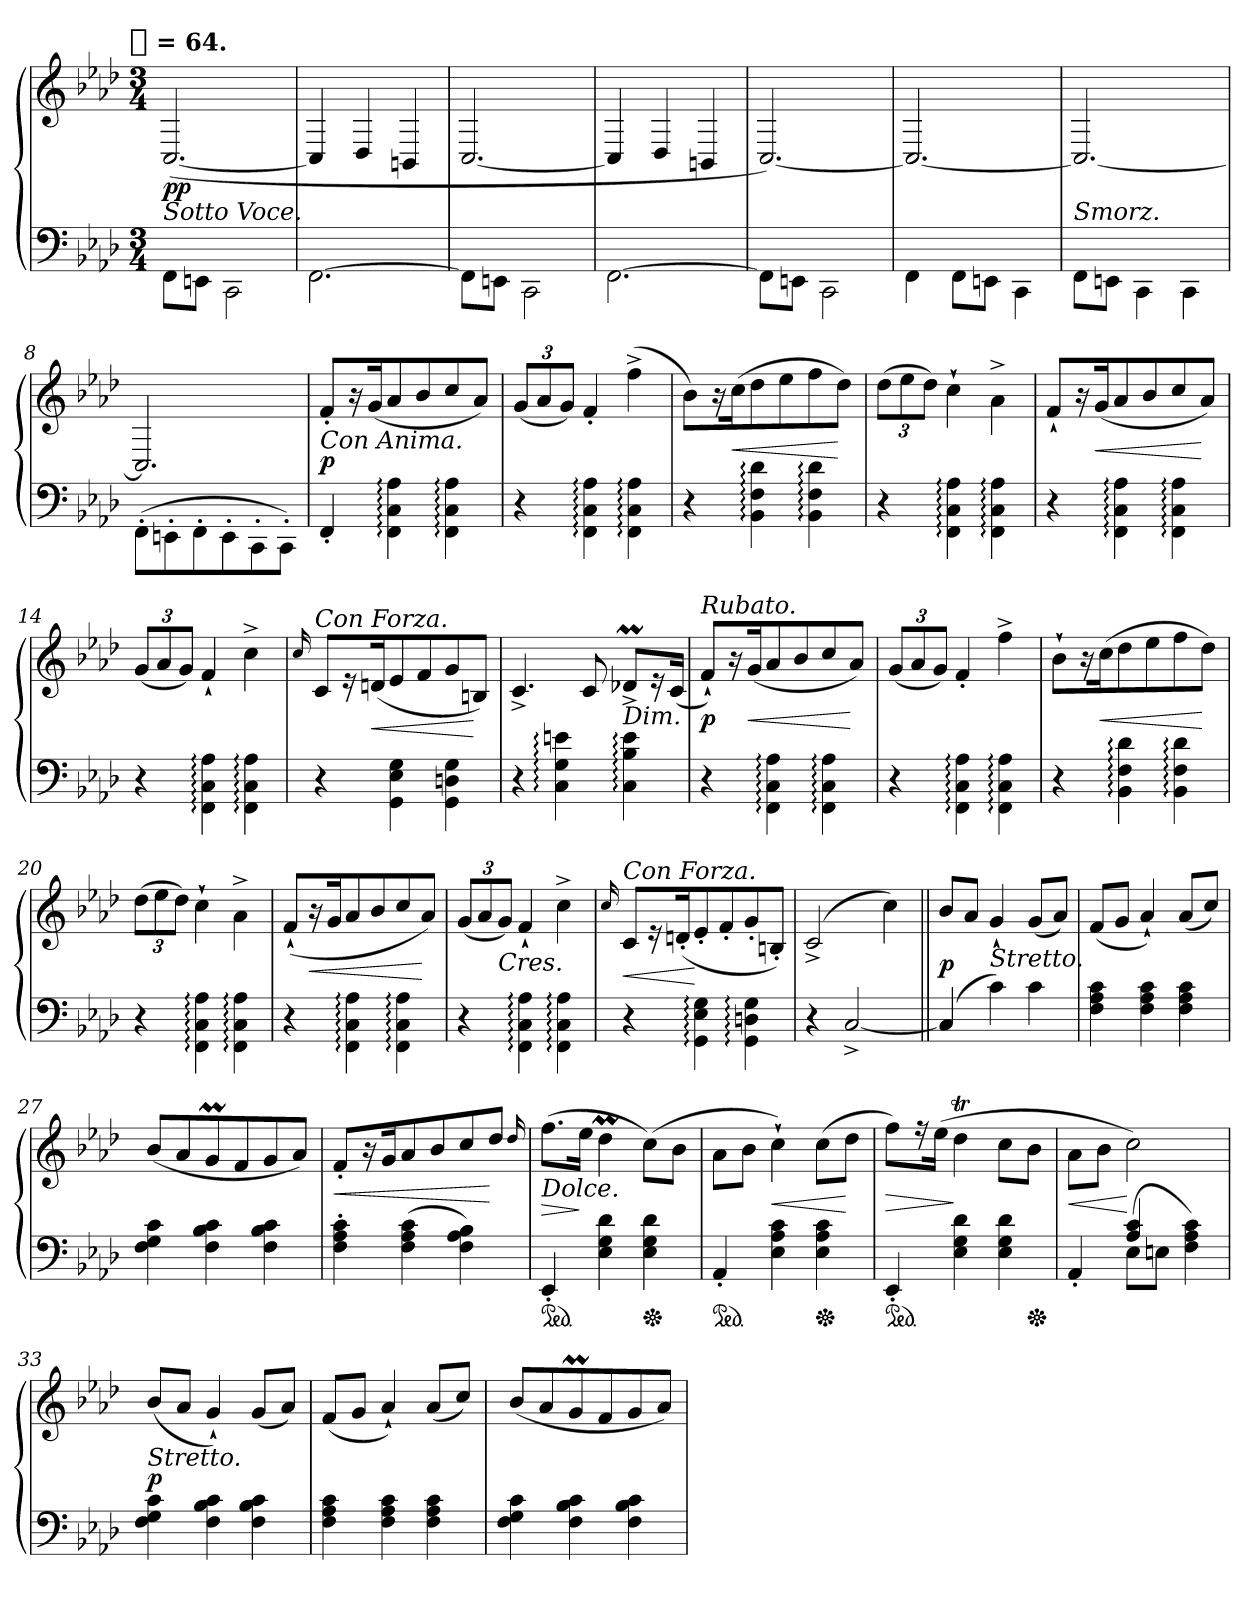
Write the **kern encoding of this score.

**kern	**kern	**dynam
*part1	*part1	*part1
*staff2	*staff1	*staff1/2
*clefF4	*clefG2	*
*k[b-e-a-d-]	*k[b-e-a-d-]	*
*f:	*f:	*
!!LO:TX:omd:t=[half] = 64.
*M3/4	*M3/4	*
*MM128	*MM128	*
=1	=1	=1
!	!LO:TX:b:i:t=Sotto Voce.	!
!	!	!LO:DY:b
8FF\L	(>[2.C/	pp
8EEn\J	.	.
2CC\	.	.
=2	=2	=2
[2.FF\	4C/]	.
.	4D-/	.
.	4BBn/	.
=3	=3	=3
8FF\L]	[2.C/	.
8EEn\J	.	.
2CC\	.	.
=4	=4	=4
[2.FF\	4C/]	.
.	4D-/	.
.	4BBn/	.
=5	=5	=5
8FF\L]	[>2.C/)	.
8EEn\J	.	.
2CC\	.	.
=6	=6	=6
4FF\	2.C/_>	.
8FF\L	.	.
8EEn\J	.	.
4CC\	.	.
=7	=7	=7
!LO:TX:a:i:t=Smorz.	!	!
8FF\L	2.C/_	.
8EEn\J	.	.
4CC\	.	.
4CC\	.	.
=8	=8	=8
(8FF'\L	2.C/]	.
8EEn'\	.	.
8FF'\	.	.
8EE'\	.	.
8CC'\	.	.
8CC'\J)	.	.
=9	=9	=9
!	!LO:TX:b:i:t=Con Anima.	!
4FF'	8f'L	p
.	16r	.
.	(16gK	.
4FF:\ 4C:\ 4A-:\	8a-	.
.	8b-	.
4FF:\ 4C:\ 4A-:\	8cc	.
.	8a-J)	.
=10	=10	=10
4r	(12gL	.
.	12a-	.
.	12gJ)	.
4FF:\ 4C:\ 4A-:\	4f'	.
4FF:\ 4C:\ 4A-:\	(4ff^	.
=11	=11	=11
4r	8b-L)	.
.	16r	.
.	(16ccK	<
4BB-:\ 4F:\ 4d-:\	8dd-	.
.	8ee-	.
4BB-: 4F: 4d-:	8ff	.
.	8dd-J)	[
=12	=12	=12
4r	(12dd-L	.
.	12ee-	.
.	12dd-J)	.
4FF:\ 4C:\ 4A-:\	4cc`	.
4FF:\ 4C:\ 4A-:\	4a-^>\	.
=13	=13	=13
4r	8f`L	.
.	16r	.
.	(<16gK	<
4FF:\ 4C:\ 4A-:\	8a-	.
.	8b-	.
4FF:\ 4C:\ 4A-:\	8cc	.
.	8a-J)	[
=14	=14	=14
4r	(12gL	.
.	12a-	.
.	12gJ)	.
4FF:\ 4C:\ 4A-:\	4f`	.
4FF:\ 4C:\ 4A-:\	4cc^	.
=15	=15	=15
.	16qqcc/	.
!	!LO:TX:a:i:t=Con Forza.	!
4r	8cL	.
.	16r	.
.	(16dnK	<
4GG\ 4E-\ 4G\	8e-	.
.	8f	.
4GG\ 4Dn\ 4G\	8g	.
.	8BnJ)	[
=16	=16	=16
4r	4.c^>	.
4C: 4G: 4en:	.	.
.	8c	.
!	!LO:TX:c:i:t=Dim.	!
4C: 4B-: 4e:	8d-XM^>L	.
.	16r	.
.	(16cJk	.
=17	=17	=17
!	!LO:TX:a:i:t=Rubato.	!
4r	8f`L)	p
.	16r	.
.	(<16gK	<
4FF:\ 4C:\ 4A-:\	8a-	.
.	8b-	.
4FF:\ 4C:\ 4A-:\	8cc	.
.	8a-J)	[
=18	=18	=18
4r	(12gL	.
.	12a-	.
.	12gJ)	.
4FF:\ 4C:\ 4A-:\	4f'	.
4FF:\ 4C:\ 4A-:\	4ff^	.
=19	=19	=19
4r	8b-`L	.
.	16r	.
.	(16ccK	<
4BB-: 4F: 4d-:	8dd-	.
.	8ee-	.
4BB-: 4F: 4d-:	8ff	.
.	8dd-J)	[
=20	=20	=20
4r	(>12dd-L	.
.	12ee-	.
.	12dd-J)	.
4FF:\ 4C:\ 4A-:\	4cc`	.
4FF:\ 4C:\ 4A-:\	4a-^\	.
=21	=21	=21
4r	(8f`L	.
.	16r	<
.	16gK	.
4FF:\ 4C:\ 4A-:\	8a-	.
.	8b-	.
4FF:\ 4C:\ 4A-:\	8cc	.
.	8a-J)	[
=22	=22	=22
4r	(12gL	.
.	12a-	.
!	!LO:TX:c:i:t=Cres.	!
.	12gJ)	.
4FF:\ 4C:\ 4A-:\	4f`	.
4FF:\ 4C:\ 4A-:\	4cc^	.
=23	=23	=23
.	16qqcc/	.
!	!LO:TX:a:i:t=Con Forza.	!
4r	8cL	<
.	16r	.
.	(<16dn'K	.
4GG:\ 4E-:\ 4G:\	8e-'	[
.	8f'	.
4GG:\ 4Dn:\ 4G:\	8g'	.
.	8Bn'J)	.
=24	=24	=24
4r	(2c^	.
[2C^	.	.
.	4cc)	.
=25||	=25||	=25||
(>4C]	8b-L	p
.	8a-J	.
!	!LO:TX:b:i:t=Stretto.	!
4c)	4g`	.
4c	(8gL	.
.	8a-J)	.
=26	=26	=26
4F 4A- 4c	(<8fL	.
.	8gJ	.
4F 4A- 4c	4a-`)	.
4F 4A- 4c	(8a-/L	.
.	8ccJ)	.
=27	=27	=27
4F 4G 4c	(8b-L	.
.	8a-	.
4F 4B- 4c	8gm	.
.	8f	.
4F 4B- 4c	8g	.
.	8a-J)	.
=28	=28	=28
4F' 4A-' 4c'	8f'L	<
.	16r	.
.	16gK	.
(4F 4A- 4c	8a-	.
.	8b-	.
4F 4A- 4B-)	8cc	.
.	8dd-J	[
.	16qqdd-/	.
=29	=29	=29
!	!LO:TX:b:i:t=Dolce.	!
*ped	*	*
4EE-'	(8.ffL	>
.	16ee-Jk	]
4E- 4G 4d-	4dd-M	.
*Xped	*	*
4E- 4G 4d-	(8ccL)	.
.	8b-J	.
=30	=30	=30
*ped	*	*
4AA-'	8a-\L	.
.	8b-J	.
4E- 4A- 4c	4cc`)	<
*Xped	*	*
4E- 4A- 4c	(8ccL	.
.	8dd-J	[
=31	=31	=31
*ped	*	*
4EE-'	8ffL)	>
.	16r	.
.	(16ee-Jk	.
4E- 4G 4d-	4dd-T	]
4E- 4G 4d-	8ccL	.
*Xped	*	*
.	8b-J	.
=32	=32	=32
*^	*	*
4ryy	4AA-'/	8a-\L	<
.	.	8b-J	.
(<8E-\L	4A-/ 4c/	2cc)	[
8EnJ	.	.	.
4F\ 4A-\ 4c\)	4ryy	.	.
=33	=33	=33	=33
!	!	!LO:TX:b:i:t=Stretto.	!
*v	*v	*	*
4F 4G 4c	(<8b-L	p
.	8a-J	.
4F 4B- 4c	4g`)	.
4F 4B- 4c	(8gL	.
.	8a-J)	.
=34	=34	=34
4F 4A- 4c	(8fL	.
.	8gJ	.
4F 4A- 4c	4a-`)	.
4F 4A- 4c	(8a-/L	.
.	8ccJ)	.
=35	=35	=35
4F 4G 4c	(<8b-L	.
.	8a-	.
4F 4B- 4c	8gm	.
.	8f	.
4F 4B- 4c	8g	.
.	8a-J)	.
=	=	=
*-	*-	*-
